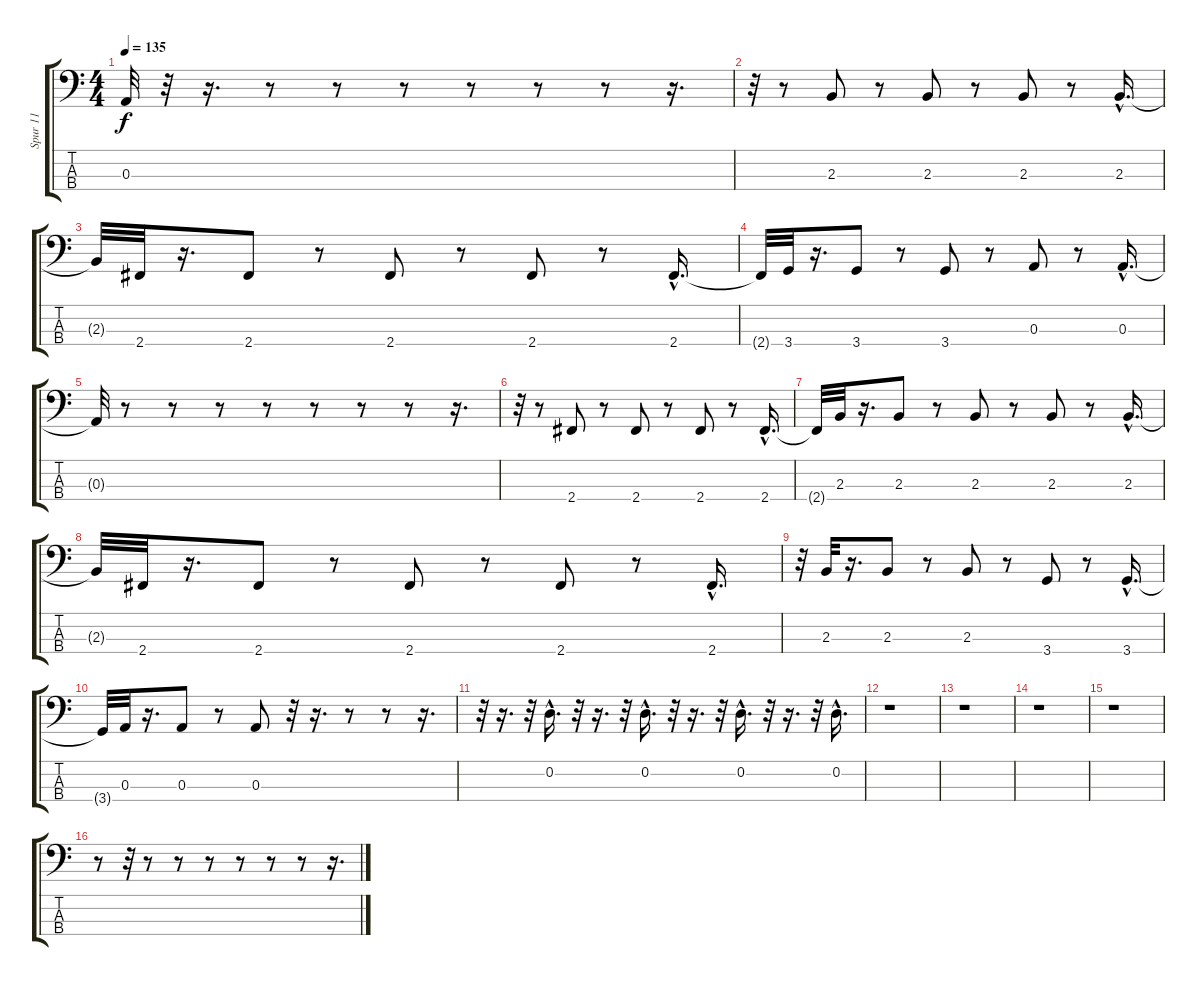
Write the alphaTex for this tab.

\track ("Spur 11" "Spur 11") {instrument synthbass1}
\staff {score tabs}
\tuning (G2 D2 A1 E1) {hide}
\ts (4 4)
\tempo 135
\clef f4
\ks c
0.3{t}.32{dy f} r.32 r.16{d} r.8 r.8 r.8 r.8 r.8 r.8 r.16{d} |
r.32 r.8 2.3.8 r.8 2.3.8 r.8 2.3.8 r.8 2.3{hac}.16{d} |
2.3{t}.32 2.4.32 r.16{d} 2.4.8 r.8 2.4.8 r.8 2.4.8 r.8 2.4{hac}.16{d} |
2.4{t}.32 3.4.32 r.16{d} 3.4.8 r.8 3.4.8 r.8 0.3.8 r.8 0.3{hac}.16{d} |
0.3{t}.32 r.8 r.8 r.8 r.8 r.8 r.8 r.8 r.16{d} |
r.32 r.8 2.4.8 r.8 2.4.8 r.8 2.4.8 r.8 2.4{hac}.16{d} |
2.4{t}.32 2.3.32 r.16{d} 2.3.8 r.8 2.3.8 r.8 2.3.8 r.8 2.3{hac}.16{d} |
2.3{t}.32 2.4.32 r.16{d} 2.4.8 r.8 2.4.8 r.8 2.4.8 r.8 2.4{hac}.16{d} |
r.32 2.3.32 r.16{d} 2.3.8 r.8 2.3.8 r.8 3.4.8 r.8 3.4{hac}.16{d} |
3.4{t}.32 0.3.32 r.16{d} 0.3.8 r.8 0.3.8 r.32 r.16{d} r.8 r.8 r.16{d} |
r.32 r.16{d} r.32 0.2{hac}.16{d} r.32 r.16{d} r.32 0.2{hac}.16{d} r.32 r.16{d} r.32 0.2{hac}.16{d} r.32 r.16{d} r.32 0.2{hac}.16{d} |
r.1 |
r.1 |
r.1 |
r.1 |
r.8 r.32 r.8 r.8 r.8 r.8 r.8 r.8 r.16{d}
